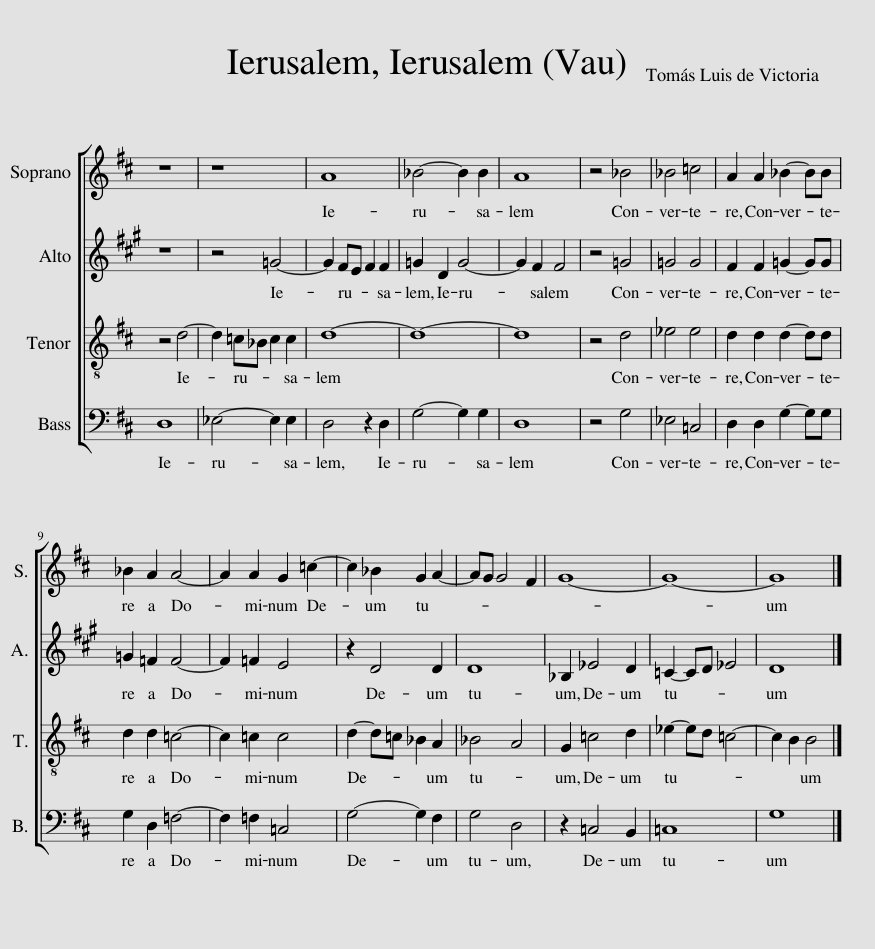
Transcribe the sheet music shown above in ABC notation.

X:1
%%score [ 1 2 3 4 ]
L:1/8
M:none
I:linebreak $
K:D
V:1 treble
V:2 treble
V:3 treble-8
V:4 bass
V:1
 z8 | z8 | A8 | _B4- B2 B2 | A8 | %5
 z4 _B4 | _B4 =c4 | A2 A2 _B2- BB |$ _B2 A2 A4- | A2 A2 G2 =c2- | %10
 c2 _B2 G2 A2- | AG G4 F2 | G8- | G8- | G8[Q:1/4=50] |] %15
V:2
[K:A] z8 | z4 =G4- | G2 FE F2 F2 | =G2 D2 G4- | G2 F2 F4 | %5
 z4 =G4 | =G4 G4 | F2 F2 =G2- GG |$ =G2 =F2 F4- | F2 =F2 E4 | %10
 z2 D4 D2 | D8 | _B,2 _E4 D2 | =C2- CD _E4 | D8 |] %15
V:3
 z4 d4- | d2 =c_B c2 c2 | d8- | d8- | d8 | %5
 z4 d4 | _e4 e4 | d2 d2 d2- dd |$ d2 d2 =c4- | c2 =c2 c4 | %10
 d2- d=c _B2 A2 | _B4 A4 | G2 =c4 d2 | _e2- ed =c4- | c2 B2 B4 |] %15
V:4
 D,8 | _E,4- E,2 E,2 | D,4 z2 D,2 | G,4- G,2 G,2 | D,8 | %5
 z4 G,4 | _E,4 =C,4 | D,2 D,2 G,2- G,G, |$ G,2 D,2 =F,4- | F,2 =F,2 =C,4 | %10
 G,4- G,2 F,2 | G,4 D,4 | z2 =C,4 B,,2 | =C,8 | G,8 |] %15
